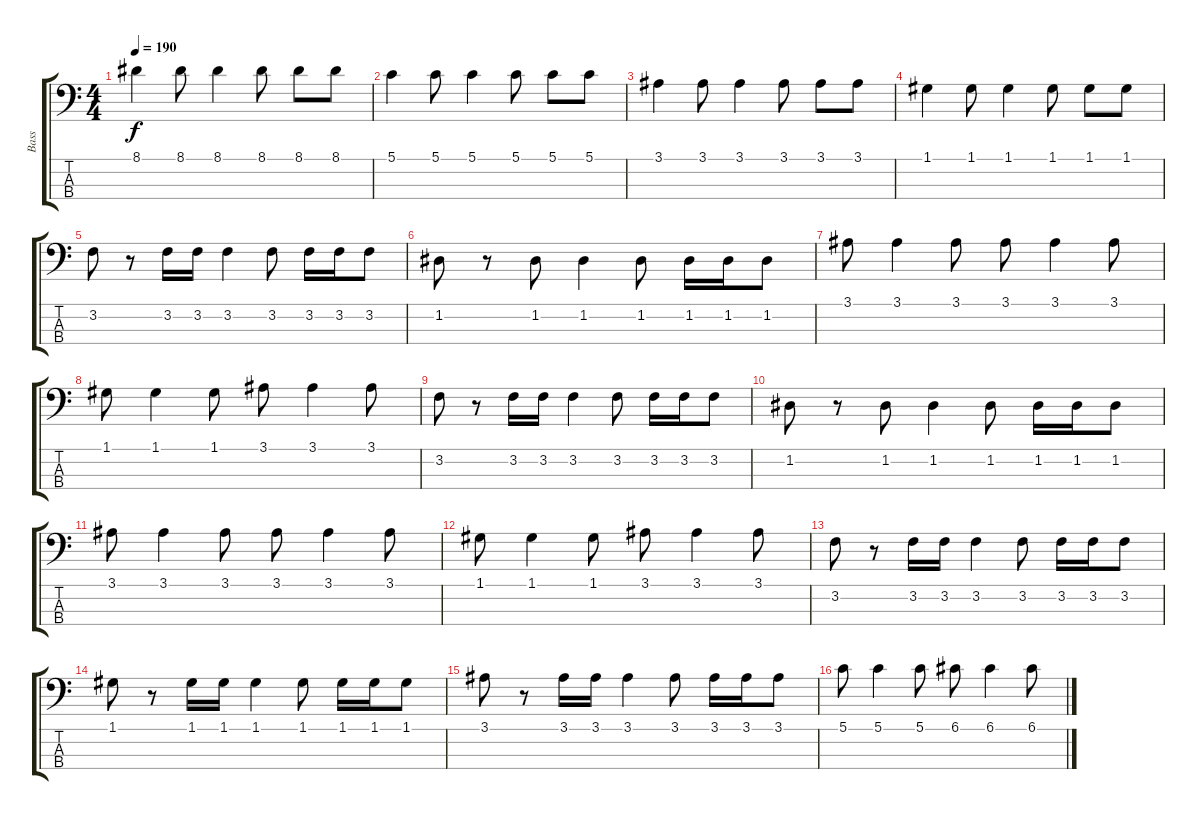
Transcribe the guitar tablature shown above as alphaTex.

\track ("Bass" "Bass") {instrument electricbasspick}
\staff {score tabs}
\tuning (G2 D2 A1 E1) {hide}
\ts (4 4)
\tempo 190
\clef f4
\ks c
8.1.4{dy f} 8.1.8 8.1.4 8.1.8 8.1.8 8.1.8 |
5.1.4 5.1.8 5.1.4 5.1.8 5.1.8 5.1.8 |
3.1.4 3.1.8 3.1.4 3.1.8 3.1.8 3.1.8 |
1.1.4 1.1.8 1.1.4 1.1.8 1.1.8 1.1.8 |
3.2.8 r.8 3.2.16 3.2.16 3.2.4 3.2.8 3.2.16 3.2.16 3.2.8 |
1.2.8 r.8 1.2.8 1.2.4 1.2.8 1.2.16 1.2.16 1.2.8 |
3.1.8 3.1.4 3.1.8 3.1.8 3.1.4 3.1.8 |
1.1.8 1.1.4 1.1.8 3.1.8 3.1.4 3.1.8 |
3.2.8 r.8 3.2.16 3.2.16 3.2.4 3.2.8 3.2.16 3.2.16 3.2.8 |
1.2.8 r.8 1.2.8 1.2.4 1.2.8 1.2.16 1.2.16 1.2.8 |
3.1.8 3.1.4 3.1.8 3.1.8 3.1.4 3.1.8 |
1.1.8 1.1.4 1.1.8 3.1.8 3.1.4 3.1.8 |
3.2.8 r.8 3.2.16 3.2.16 3.2.4 3.2.8 3.2.16 3.2.16 3.2.8 |
1.1.8 r.8 1.1.16 1.1.16 1.1.4 1.1.8 1.1.16 1.1.16 1.1.8 |
3.1.8 r.8 3.1.16 3.1.16 3.1.4 3.1.8 3.1.16 3.1.16 3.1.8 |
5.1.8 5.1.4 5.1.8 6.1.8 6.1.4 6.1.8
